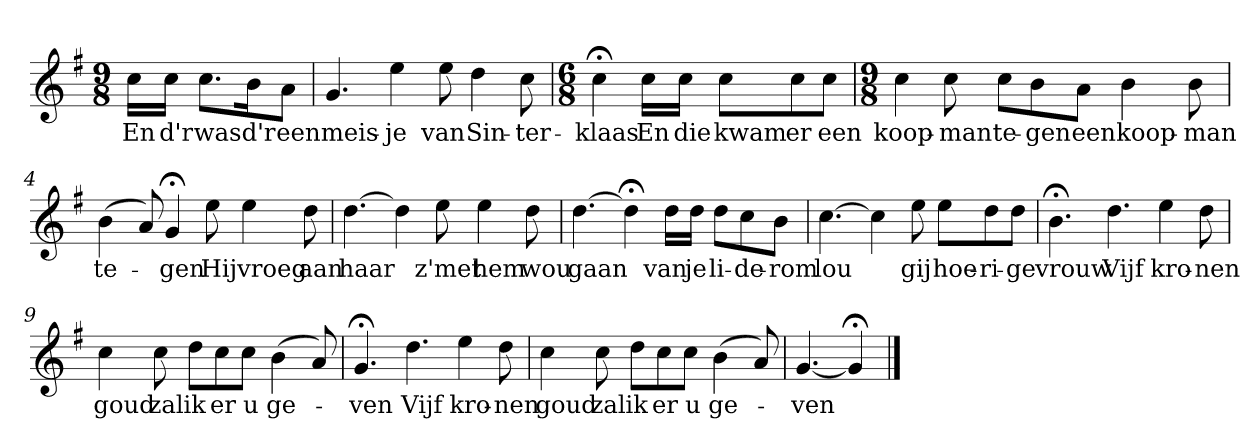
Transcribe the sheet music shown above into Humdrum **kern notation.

**kern	**text
*part1	*part1
*staff1	*staff1
*k[f#]	*
*G:	*
*M9/8	*
*MM120	*
=	=
16ccLL	En
16ccJJ	d'r
8.ccL	was
16bK	d'r
8aJ	een
=1	=1
4.g	meis-
4ee	-je
8ee	van
4dd	Sin-
8cc	-ter-
=2	=2
*M6/8	*
4cc;<	-klaas
16ccLL	En
16ccJJ	die
8ccL	kwam
8cc	er
8ccJ	een
=3	=3
*M9/8	*
4cc	koop-
8cc	-man
8ccL	te-
8b	-gen
8aJ	een
4b	koop-
8b	-man
=4	=4
(4b	te-
8a)	.
4g;<	-gen
8ee	Hij
4ee	vroeg
8dd	aan
=5	=5
[4.dd	haar
4dd]	.
8ee	z'met
4ee	hem
8dd	wou
=6	=6
[4.dd	gaan
4dd;<]	.
16ddLL	van
16ddJJ	je
8ddL	li-
8cc	-de-
8bJ	-rom
=7	=7
[4.cc	lou
4cc]	.
8ee	gij
8eeL	hoe-
8dd	-ri-
8ddJ	-ge
=8	=8
4.b;<	vrouw
4.dd	Vijf
4ee	kro-
8dd	-nen
=9	=9
4cc	goud
8cc	zal
8ddL	ik
8cc	er
8ccJ	u
(4b	ge-
8a)	.
=10	=10
4.g;<	-ven
4.dd	Vijf
4ee	kro-
8dd	-nen
=11	=11
4cc	goud
8cc	zal
8ddL	ik
8cc	er
8ccJ	u
(4b	ge-
8a)	.
=12	=12
[4.g	-ven
4g;<]	.
==	==
*-	*-
